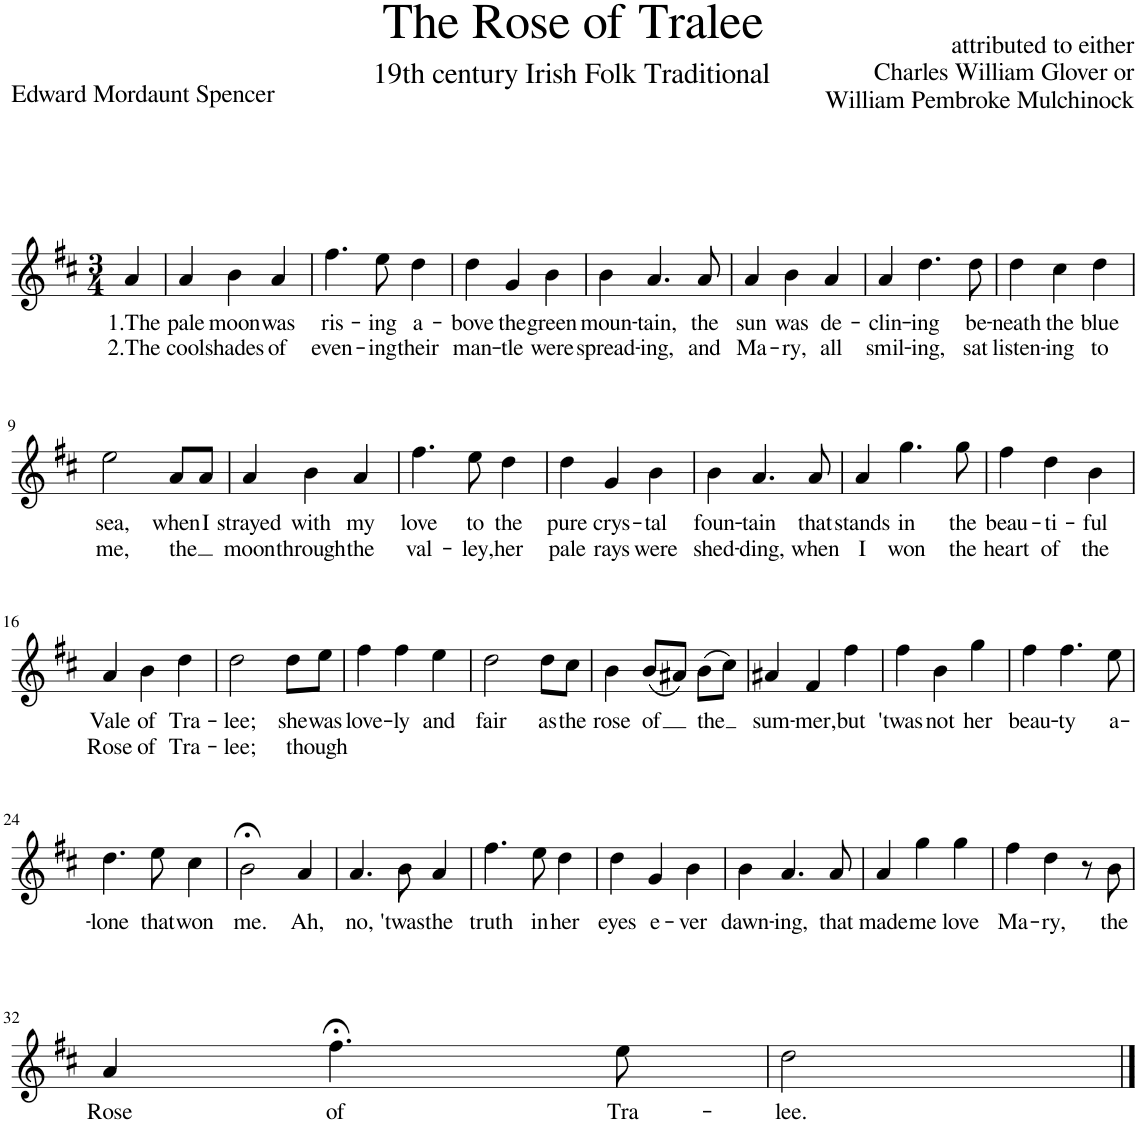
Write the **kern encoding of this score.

**kern	**text	**text
*part1	*part1	*part1
*staff1	*staff1	*staff1
*I"Piano	*	*
*I'Pno.	*	*
*clefG2	*	*
*k[f#c#]	*	*
*M3/4	*	*
=1	=1	=1
!	!LO:LY:b	!LO:LY:b
4a/	1.The	2.The
=2	=2	=2
!	!LO:LY:b	!LO:LY:b
4a/	pale	cool
!	!LO:LY:b	!LO:LY:b
4b\	moon	shades
!	!LO:LY:b	!LO:LY:b
4a/	was	of
=3	=3	=3
!	!LO:LY:b	!LO:LY:b
4.ff#\	ris-	even-
!	!LO:LY:b	!LO:LY:b
8ee\	-ing	-ing
!	!LO:LY:b	!LO:LY:b
4dd\	a-	their
=4	=4	=4
!	!LO:LY:b	!LO:LY:b
4dd\	-bove	man-
!	!LO:LY:b	!LO:LY:b
4g/	the	-tle
!	!LO:LY:b	!LO:LY:b
4b\	green	were
=5	=5	=5
!	!LO:LY:b	!LO:LY:b
4b\	moun-	spread-
!	!LO:LY:b	!LO:LY:b
4.a/	-tain,	-ing,
!	!LO:LY:b	!LO:LY:b
8a/	the	and
=6	=6	=6
!	!LO:LY:b	!LO:LY:b
4a/	sun	Ma-
!	!LO:LY:b	!LO:LY:b
4b\	was	-ry,
!	!LO:LY:b	!LO:LY:b
4a/	de-	all
=7	=7	=7
!	!LO:LY:b	!LO:LY:b
4a/	-clin-	smil-
!	!LO:LY:b	!LO:LY:b
4.dd\	-ing	-ing,
!	!LO:LY:b	!LO:LY:b
8dd\	be-	sat
=8	=8	=8
!	!LO:LY:b	!LO:LY:b
4dd\	-neath	listen-
!	!LO:LY:b	!LO:LY:b
4cc#\	the	-ing
!	!LO:LY:b	!LO:LY:b
4dd\	blue	to
!!LO:LB:g=z
=9	=9	=9
!	!LO:LY:b	!LO:LY:b
2ee\	sea,	me,
!	!LO:LY:b	!LO:LY:b
8a/L	when	the
!	!LO:LY:b	!
8a/J	I	.
=10	=10	=10
!	!LO:LY:b	!LO:LY:b
4a/	strayed	moon
!	!LO:LY:b	!LO:LY:b
4b\	with	through
!	!LO:LY:b	!LO:LY:b
4a/	my	the
=11	=11	=11
!	!LO:LY:b	!LO:LY:b
4.ff#\	love	val-
!	!LO:LY:b	!LO:LY:b
8ee\	to	-ley,
!	!LO:LY:b	!LO:LY:b
4dd\	the	her
=12	=12	=12
!	!LO:LY:b	!LO:LY:b
4dd\	pure	pale
!	!LO:LY:b	!LO:LY:b
4g/	crys-	rays
!	!LO:LY:b	!LO:LY:b
4b\	-tal	were
=13	=13	=13
!	!LO:LY:b	!LO:LY:b
4b\	foun-	shed-
!	!LO:LY:b	!LO:LY:b
4.a/	-tain	-ding,
!	!LO:LY:b	!LO:LY:b
8a/	that	when
=14	=14	=14
!	!LO:LY:b	!LO:LY:b
4a/	stands	I
!	!LO:LY:b	!LO:LY:b
4.gg\	in	won
!	!LO:LY:b	!LO:LY:b
8gg\	the	the
=15	=15	=15
!	!LO:LY:b	!LO:LY:b
4ff#\	beau-	heart
!	!LO:LY:b	!LO:LY:b
4dd\	-ti-	of
!	!LO:LY:b	!LO:LY:b
4b\	-ful	the
!!LO:LB:g=z
=16	=16	=16
!	!LO:LY:b	!LO:LY:b
4a/	Vale	Rose
!	!LO:LY:b	!LO:LY:b
4b\	of	of
!	!LO:LY:b	!LO:LY:b
4dd\	Tra-	Tra-
=17	=17	=17
!	!LO:LY:b	!LO:LY:b
2dd\	-lee;	-lee;
!	!LO:LY:b	!LO:LY:b
8dd\L	she	though
!	!LO:LY:b	!
8ee\J	was	.
=18	=18	=18
!	!LO:LY:b	!
4ff#\	love-	.
!	!LO:LY:b	!
4ff#\	-ly	.
!	!LO:LY:b	!
4ee\	and	.
=19	=19	=19
!	!LO:LY:b	!
2dd\	fair	.
!	!LO:LY:b	!
8dd\L	as	.
!	!LO:LY:b	!
8cc#\J	the	.
=20	=20	=20
!	!LO:LY:b	!
4b\	rose	.
!	!LO:LY:b	!
(8b/L	of	.
8a#X/J)	.	.
!	!LO:LY:b	!
(8b\L	the	.
8cc#\J)	.	.
=21	=21	=21
!	!LO:LY:b	!
4a#X/	sum-	.
!	!LO:LY:b	!
4f#/	-mer,	.
!	!LO:LY:b	!
4ff#\	but	.
=22	=22	=22
!	!LO:LY:b	!
4ff#\	'twas	.
!	!LO:LY:b	!
4b\	not	.
!	!LO:LY:b	!
4gg\	her	.
=23	=23	=23
!	!LO:LY:b	!
4ff#\	beau-	.
!	!LO:LY:b	!
4.ff#\	-ty	.
!	!LO:LY:b	!
8ee\	a-	.
!!LO:LB:g=z
=24	=24	=24
!	!LO:LY:b	!
4.dd\	-lone	.
!	!LO:LY:b	!
8ee\	that	.
!	!LO:LY:b	!
4cc#\	won	.
=25	=25	=25
!	!LO:LY:b	!
2b;<\	me.	.
!	!LO:LY:b	!
4a/	Ah,	.
=26	=26	=26
!	!LO:LY:b	!
4.a/	no,	.
!	!LO:LY:b	!
8b\	'twas	.
!	!LO:LY:b	!
4a/	the	.
=27	=27	=27
!	!LO:LY:b	!
4.ff#\	truth	.
!	!LO:LY:b	!
8ee\	in	.
!	!LO:LY:b	!
4dd\	her	.
=28	=28	=28
!	!LO:LY:b	!
4dd\	eyes	.
!	!LO:LY:b	!
4g/	e-	.
!	!LO:LY:b	!
4b\	-ver	.
=29	=29	=29
!	!LO:LY:b	!
4b\	dawn-	.
!	!LO:LY:b	!
4.a/	-ing,	.
!	!LO:LY:b	!
8a/	that	.
=30	=30	=30
!	!LO:LY:b	!
4a/	made	.
!	!LO:LY:b	!
4gg\	me	.
!	!LO:LY:b	!
4gg\	love	.
=31	=31	=31
!	!LO:LY:b	!
4ff#\	Ma-	.
!	!LO:LY:b	!
4dd\	-ry,	.
8r	.	.
!	!LO:LY:b	!
8b\	the	.
!!LO:LB:g=z
=32	=32	=32
!	!LO:LY:b	!
4a/	Rose	.
!	!LO:LY:b	!
4.ff#;<\	of	.
!	!LO:LY:b	!
8ee\	Tra-	.
=33	=33	=33
!	!LO:LY:b	!
2dd\	-lee.	.
==	==	==
*-	*-	*-
